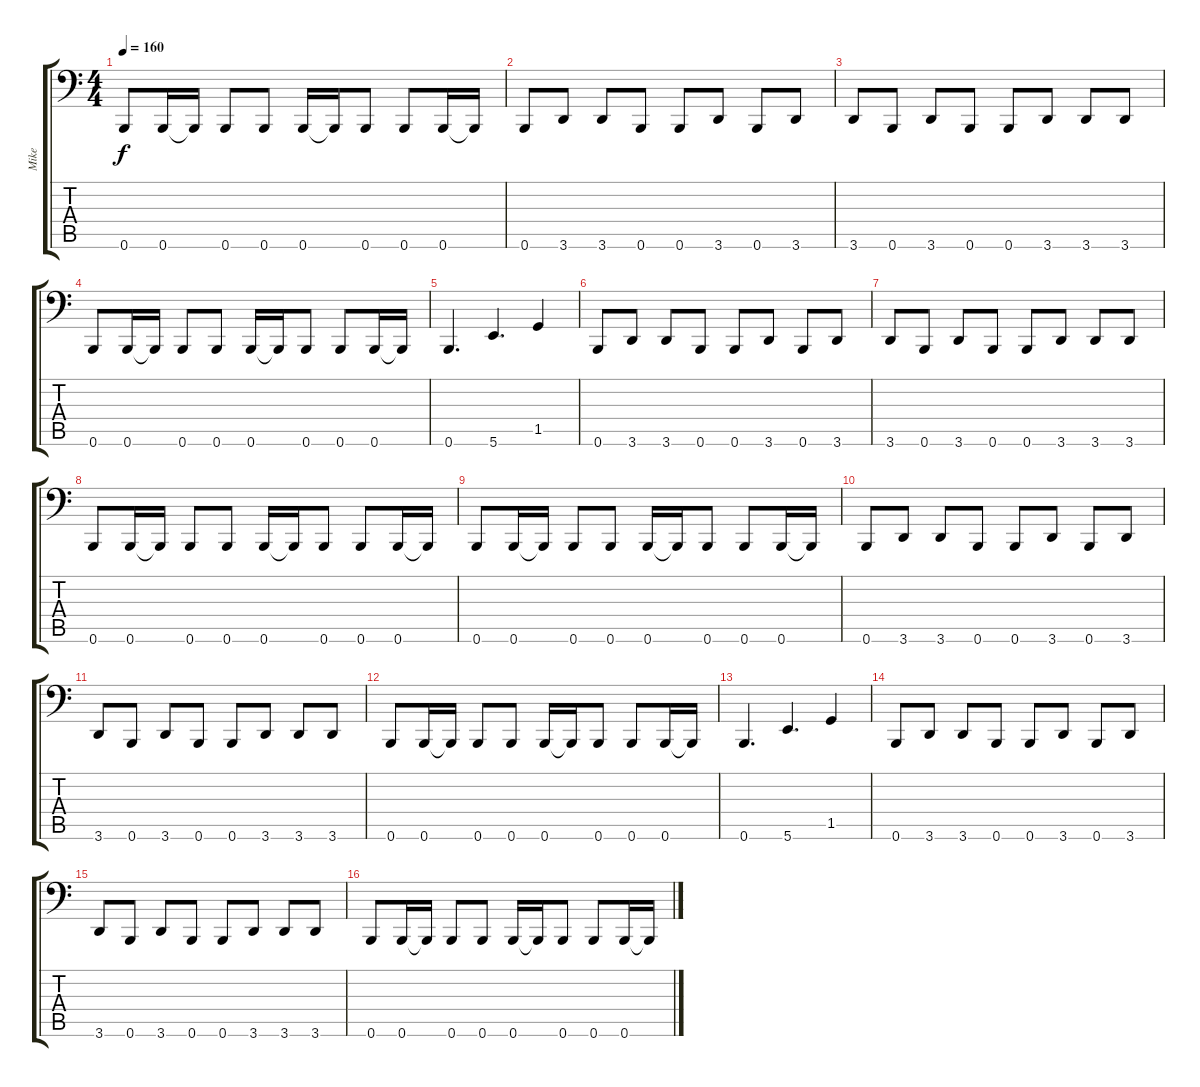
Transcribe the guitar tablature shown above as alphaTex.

\track ("Mike" "Mike") {instrument electricbassfinger}
\staff {score tabs}
\tuning (Eb3 B2 Gb2 B1 Gb1 B0) {hide}
\ts (4 4)
\tempo 160
\clef f4
\ks c
0.6.8{dy f} 0.6.16 0.6{t}.16 0.6.8 0.6.8 0.6.16 0.6{t}.16 0.6.8 0.6.8 0.6.16 0.6{t}.16 |
0.6.8 3.6.8 3.6.8 0.6.8 0.6.8 3.6.8 0.6.8 3.6.8 |
3.6.8 0.6.8 3.6.8 0.6.8 0.6.8 3.6.8 3.6.8 3.6.8 |
0.6.8 0.6.16 0.6{t}.16 0.6.8 0.6.8 0.6.16 0.6{t}.16 0.6.8 0.6.8 0.6.16 0.6{t}.16 |
0.6.4{d} 5.6.4{d} 1.5.4 |
0.6.8 3.6.8 3.6.8 0.6.8 0.6.8 3.6.8 0.6.8 3.6.8 |
3.6.8 0.6.8 3.6.8 0.6.8 0.6.8 3.6.8 3.6.8 3.6.8 |
0.6.8 0.6.16 0.6{t}.16 0.6.8 0.6.8 0.6.16 0.6{t}.16 0.6.8 0.6.8 0.6.16 0.6{t}.16 |
0.6.8 0.6.16 0.6{t}.16 0.6.8 0.6.8 0.6.16 0.6{t}.16 0.6.8 0.6.8 0.6.16 0.6{t}.16 |
0.6.8 3.6.8 3.6.8 0.6.8 0.6.8 3.6.8 0.6.8 3.6.8 |
3.6.8 0.6.8 3.6.8 0.6.8 0.6.8 3.6.8 3.6.8 3.6.8 |
0.6.8 0.6.16 0.6{t}.16 0.6.8 0.6.8 0.6.16 0.6{t}.16 0.6.8 0.6.8 0.6.16 0.6{t}.16 |
0.6.4{d} 5.6.4{d} 1.5.4 |
0.6.8 3.6.8 3.6.8 0.6.8 0.6.8 3.6.8 0.6.8 3.6.8 |
3.6.8 0.6.8 3.6.8 0.6.8 0.6.8 3.6.8 3.6.8 3.6.8 |
0.6.8 0.6.16 0.6{t}.16 0.6.8 0.6.8 0.6.16 0.6{t}.16 0.6.8 0.6.8 0.6.16 0.6{t}.16
